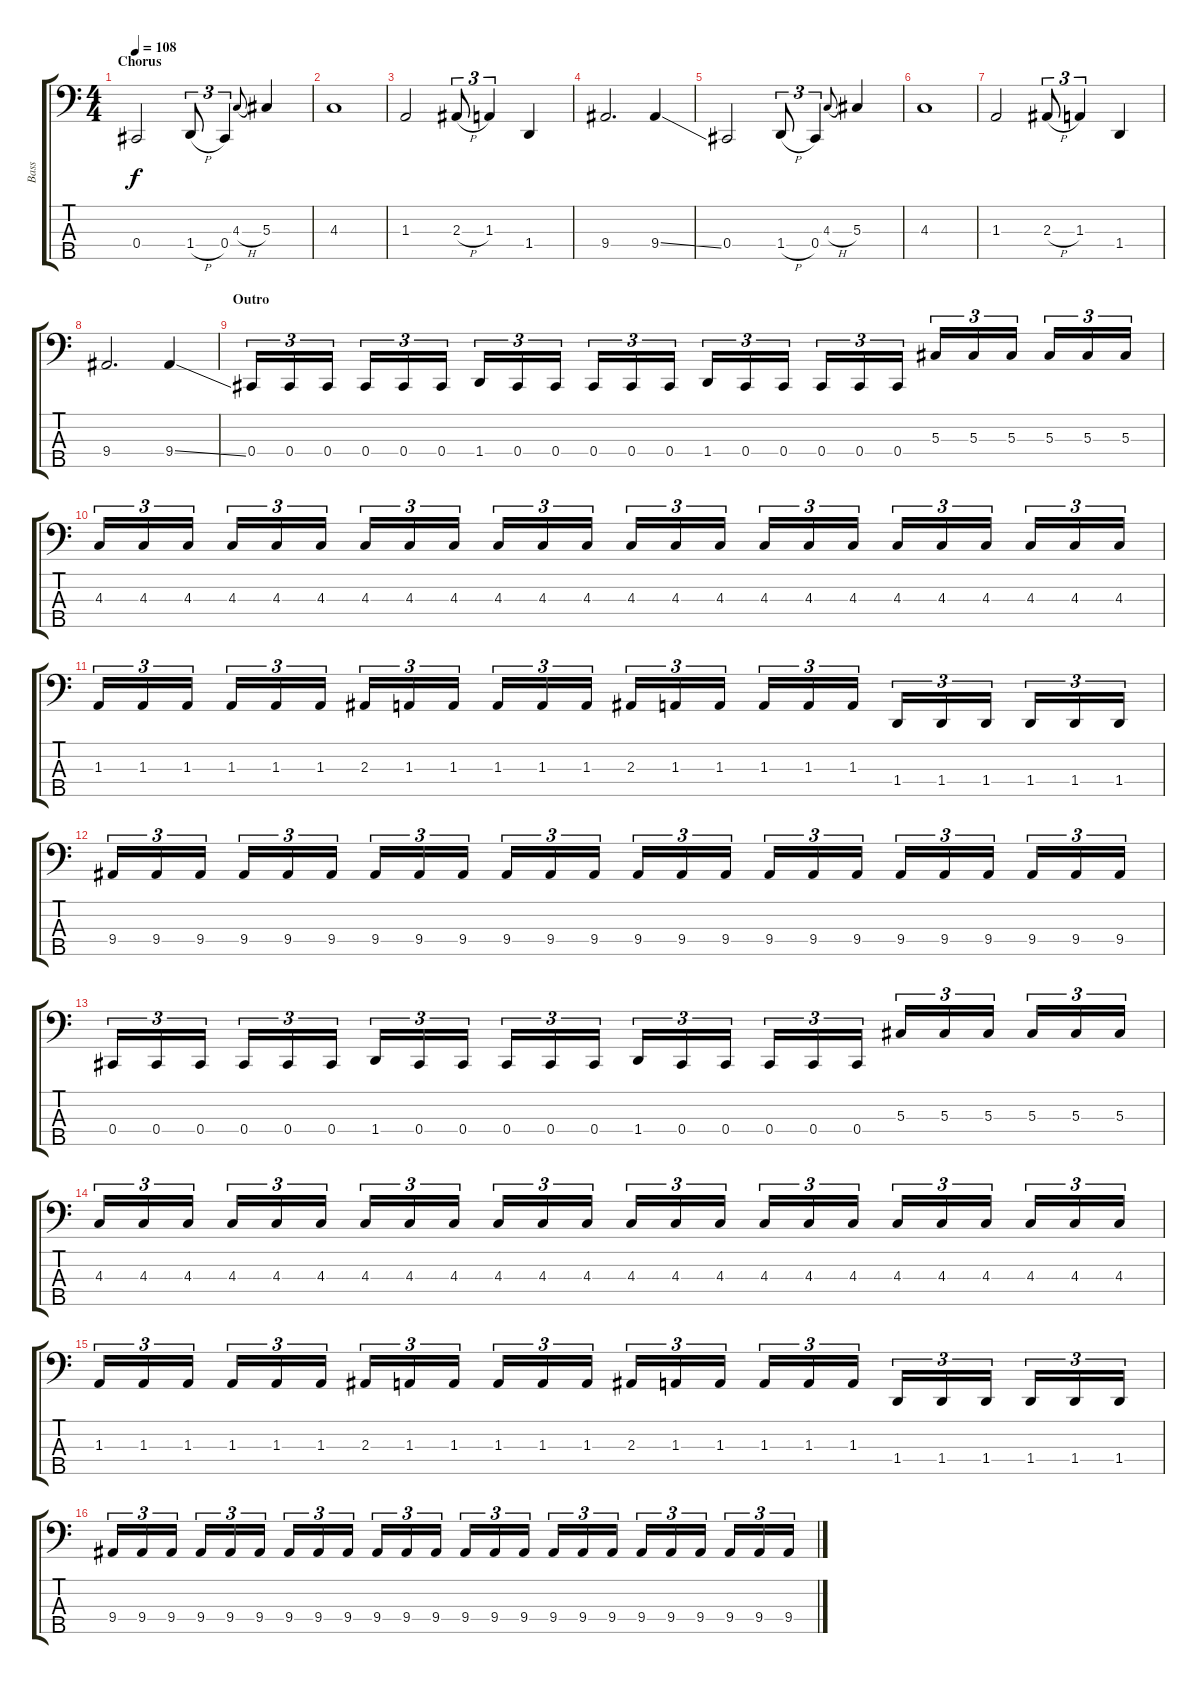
\track ("Bass" "Bass") {instrument electricbasspick}
\staff {score tabs}
\tuning (Gb2 Db2 Ab1 Db1 Ab0) {hide}
\ts (4 4)
\section ("" "Chorus")
\tempo 108
\clef f4
\ks c
0.4.2{dy f} 1.4{h}.8{tu (3 2)} 0.4.4{tu (3 2)} 4.3{h}.8{gr onbeat} 5.3.4 |
4.3.1 |
1.3.2 2.3{h}.8{tu (3 2)} 1.3.4{tu (3 2)} 1.4.4 |
9.4.2{d} 9.4{ss}.4 |
0.4.2 1.4{h}.8{tu (3 2)} 0.4.4{tu (3 2)} 4.3{h}.8{gr onbeat} 5.3.4 |
4.3.1 |
1.3.2 2.3{h}.8{tu (3 2)} 1.3.4{tu (3 2)} 1.4.4 |
9.4.2{d} 9.4{ss}.4 |
\section ("" "Outro")
0.4.16{tu (3 2)} 0.4.16{tu (3 2)} 0.4.16{tu (3 2)} 0.4.16{tu (3 2)} 0.4.16{tu (3 2)} 0.4.16{tu (3 2)} 1.4.16{tu (3 2)} 0.4.16{tu (3 2)} 0.4.16{tu (3 2)} 0.4.16{tu (3 2)} 0.4.16{tu (3 2)} 0.4.16{tu (3 2)} 1.4.16{tu (3 2)} 0.4.16{tu (3 2)} 0.4.16{tu (3 2)} 0.4.16{tu (3 2)} 0.4.16{tu (3 2)} 0.4.16{tu (3 2)} 5.3.16{tu (3 2)} 5.3.16{tu (3 2)} 5.3.16{tu (3 2)} 5.3.16{tu (3 2)} 5.3.16{tu (3 2)} 5.3.16{tu (3 2)} |
4.3.16{tu (3 2)} 4.3.16{tu (3 2)} 4.3.16{tu (3 2)} 4.3.16{tu (3 2)} 4.3.16{tu (3 2)} 4.3.16{tu (3 2)} 4.3.16{tu (3 2)} 4.3.16{tu (3 2)} 4.3.16{tu (3 2)} 4.3.16{tu (3 2)} 4.3.16{tu (3 2)} 4.3.16{tu (3 2)} 4.3.16{tu (3 2)} 4.3.16{tu (3 2)} 4.3.16{tu (3 2)} 4.3.16{tu (3 2)} 4.3.16{tu (3 2)} 4.3.16{tu (3 2)} 4.3.16{tu (3 2)} 4.3.16{tu (3 2)} 4.3.16{tu (3 2)} 4.3.16{tu (3 2)} 4.3.16{tu (3 2)} 4.3.16{tu (3 2)} |
1.3.16{tu (3 2)} 1.3.16{tu (3 2)} 1.3.16{tu (3 2)} 1.3.16{tu (3 2)} 1.3.16{tu (3 2)} 1.3.16{tu (3 2)} 2.3.16{tu (3 2)} 1.3.16{tu (3 2)} 1.3.16{tu (3 2)} 1.3.16{tu (3 2)} 1.3.16{tu (3 2)} 1.3.16{tu (3 2)} 2.3.16{tu (3 2)} 1.3.16{tu (3 2)} 1.3.16{tu (3 2)} 1.3.16{tu (3 2)} 1.3.16{tu (3 2)} 1.3.16{tu (3 2)} 1.4.16{tu (3 2)} 1.4.16{tu (3 2)} 1.4.16{tu (3 2)} 1.4.16{tu (3 2)} 1.4.16{tu (3 2)} 1.4.16{tu (3 2)} |
9.4.16{tu (3 2)} 9.4.16{tu (3 2)} 9.4.16{tu (3 2)} 9.4.16{tu (3 2)} 9.4.16{tu (3 2)} 9.4.16{tu (3 2)} 9.4.16{tu (3 2)} 9.4.16{tu (3 2)} 9.4.16{tu (3 2)} 9.4.16{tu (3 2)} 9.4.16{tu (3 2)} 9.4.16{tu (3 2)} 9.4.16{tu (3 2)} 9.4.16{tu (3 2)} 9.4.16{tu (3 2)} 9.4.16{tu (3 2)} 9.4.16{tu (3 2)} 9.4.16{tu (3 2)} 9.4.16{tu (3 2)} 9.4.16{tu (3 2)} 9.4.16{tu (3 2)} 9.4.16{tu (3 2)} 9.4.16{tu (3 2)} 9.4.16{tu (3 2)} |
0.4.16{tu (3 2)} 0.4.16{tu (3 2)} 0.4.16{tu (3 2)} 0.4.16{tu (3 2)} 0.4.16{tu (3 2)} 0.4.16{tu (3 2)} 1.4.16{tu (3 2)} 0.4.16{tu (3 2)} 0.4.16{tu (3 2)} 0.4.16{tu (3 2)} 0.4.16{tu (3 2)} 0.4.16{tu (3 2)} 1.4.16{tu (3 2)} 0.4.16{tu (3 2)} 0.4.16{tu (3 2)} 0.4.16{tu (3 2)} 0.4.16{tu (3 2)} 0.4.16{tu (3 2)} 5.3.16{tu (3 2)} 5.3.16{tu (3 2)} 5.3.16{tu (3 2)} 5.3.16{tu (3 2)} 5.3.16{tu (3 2)} 5.3.16{tu (3 2)} |
4.3.16{tu (3 2)} 4.3.16{tu (3 2)} 4.3.16{tu (3 2)} 4.3.16{tu (3 2)} 4.3.16{tu (3 2)} 4.3.16{tu (3 2)} 4.3.16{tu (3 2)} 4.3.16{tu (3 2)} 4.3.16{tu (3 2)} 4.3.16{tu (3 2)} 4.3.16{tu (3 2)} 4.3.16{tu (3 2)} 4.3.16{tu (3 2)} 4.3.16{tu (3 2)} 4.3.16{tu (3 2)} 4.3.16{tu (3 2)} 4.3.16{tu (3 2)} 4.3.16{tu (3 2)} 4.3.16{tu (3 2)} 4.3.16{tu (3 2)} 4.3.16{tu (3 2)} 4.3.16{tu (3 2)} 4.3.16{tu (3 2)} 4.3.16{tu (3 2)} |
1.3.16{tu (3 2)} 1.3.16{tu (3 2)} 1.3.16{tu (3 2)} 1.3.16{tu (3 2)} 1.3.16{tu (3 2)} 1.3.16{tu (3 2)} 2.3.16{tu (3 2)} 1.3.16{tu (3 2)} 1.3.16{tu (3 2)} 1.3.16{tu (3 2)} 1.3.16{tu (3 2)} 1.3.16{tu (3 2)} 2.3.16{tu (3 2)} 1.3.16{tu (3 2)} 1.3.16{tu (3 2)} 1.3.16{tu (3 2)} 1.3.16{tu (3 2)} 1.3.16{tu (3 2)} 1.4.16{tu (3 2)} 1.4.16{tu (3 2)} 1.4.16{tu (3 2)} 1.4.16{tu (3 2)} 1.4.16{tu (3 2)} 1.4.16{tu (3 2)} |
9.4.16{tu (3 2)} 9.4.16{tu (3 2)} 9.4.16{tu (3 2)} 9.4.16{tu (3 2)} 9.4.16{tu (3 2)} 9.4.16{tu (3 2)} 9.4.16{tu (3 2)} 9.4.16{tu (3 2)} 9.4.16{tu (3 2)} 9.4.16{tu (3 2)} 9.4.16{tu (3 2)} 9.4.16{tu (3 2)} 9.4.16{tu (3 2)} 9.4.16{tu (3 2)} 9.4.16{tu (3 2)} 9.4.16{tu (3 2)} 9.4.16{tu (3 2)} 9.4.16{tu (3 2)} 9.4.16{tu (3 2)} 9.4.16{tu (3 2)} 9.4.16{tu (3 2)} 9.4.16{tu (3 2)} 9.4.16{tu (3 2)} 9.4.16{tu (3 2)}
